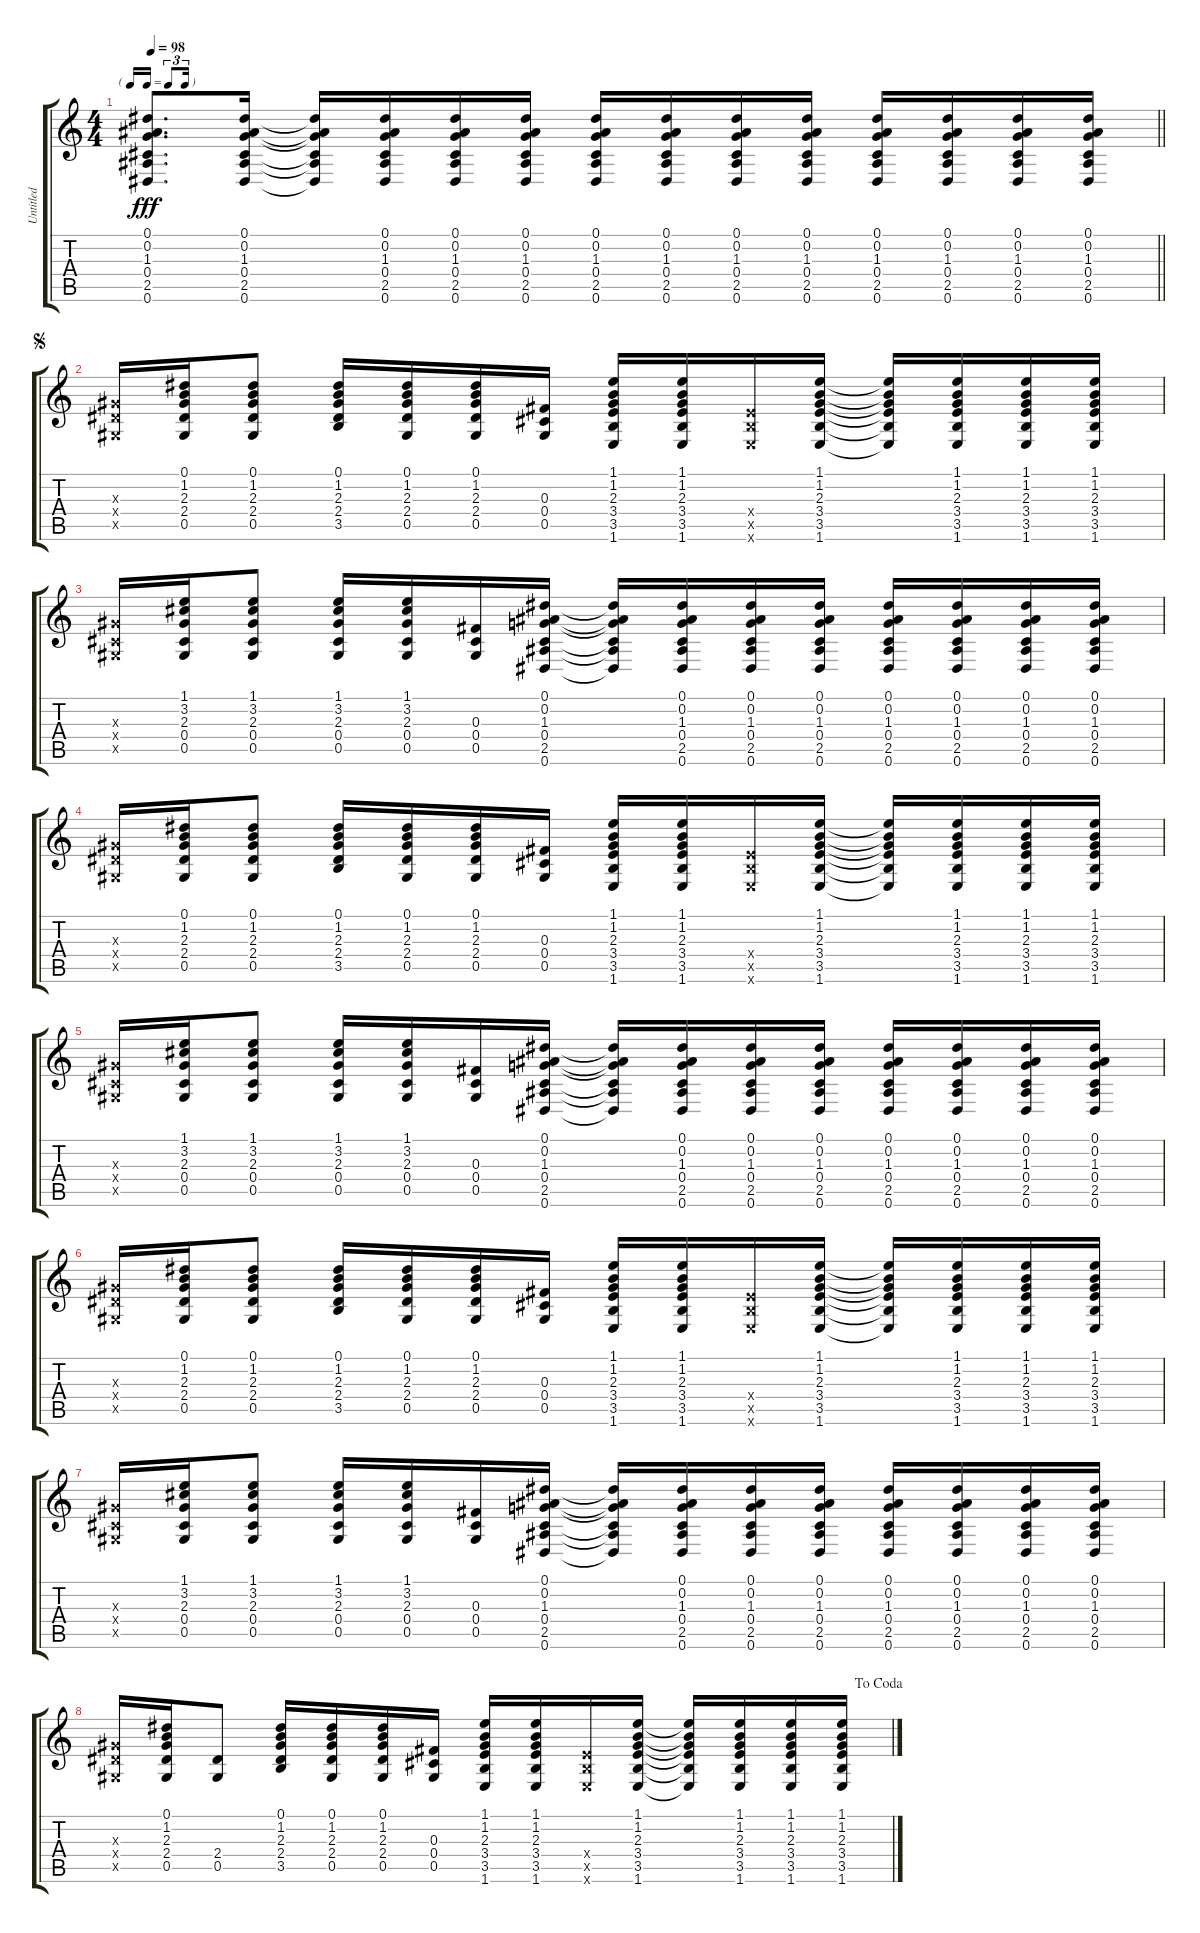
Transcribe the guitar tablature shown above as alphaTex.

\track ("Untitled" "Untitled") {instrument acousticguitarsteel}
\staff {score tabs}
\tuning (Eb4 Bb3 Gb3 Db3 Ab2 Eb2) {hide}
\ts (4 4)
\tf triplet16th
\tempo 98
\clef g2
\barLineRight lightlight
\ks c
(0.1 0.2 1.3 0.4 2.5 0.6).8{d dy fff} (0.1 0.2 1.3 0.4 2.5 0.6).16 (0.1{t} 0.2{t} 1.3{t} 0.4{t} 2.5{t} 0.6{t}).16 (0.1 0.2 1.3 0.4 2.5 0.6).16 (0.1 0.2 1.3 0.4 2.5 0.6).16 (0.1 0.2 1.3 0.4 2.5 0.6).16 (0.1 0.2 1.3 0.4 2.5 0.6).16 (0.1 0.2 1.3 0.4 2.5 0.6).16 (0.1 0.2 1.3 0.4 2.5 0.6).16 (0.1 0.2 1.3 0.4 2.5 0.6).16 (0.1 0.2 1.3 0.4 2.5 0.6).16 (0.1 0.2 1.3 0.4 2.5 0.6).16 (0.1 0.2 1.3 0.4 2.5 0.6).16 (0.1 0.2 1.3 0.4 2.5 0.6).16 |
\jump segno
(2.3{x} 2.4{x} 0.5{x}).16 (0.1 1.2 2.3 2.4 0.5).16 (0.1 1.2 2.3 2.4 0.5).8 (0.1 1.2 2.3 2.4 3.5).16 (0.1 1.2 2.3 2.4 0.5).16 (0.1 1.2 2.3 2.4 0.5).16 (0.3 0.4 0.5).16 (1.1 1.2 2.3 3.4 3.5 1.6).16 (1.1 1.2 2.3 3.4 3.5 1.6).16 (3.4{x} 3.5{x} 1.6{x}).16 (1.1 1.2 2.3 3.4 3.5 1.6).16 (1.1{t} 1.2{t} 2.3{t} 3.4{t} 3.5{t} 1.6{t}).16 (1.1 1.2 2.3 3.4 3.5 1.6).16 (1.1 1.2 2.3 3.4 3.5 1.6).16 (1.1 1.2 2.3 3.4 3.5 1.6).16 |
(2.3{x} 0.4{x} 0.5{x}).16 (1.1 3.2 2.3 0.4 0.5).16 (1.1 3.2 2.3 0.4 0.5).8 (1.1 3.2 2.3 0.4 0.5).16 (1.1 3.2 2.3 0.4 0.5).16 (0.3 0.4 0.5).16 (0.1 0.2 1.3 0.4 2.5 0.6).16 (0.1{t} 0.2{t} 1.3{t} 0.4{t} 2.5{t} 0.6{t}).16 (0.1 0.2 1.3 0.4 2.5 0.6).16 (0.1 0.2 1.3 0.4 2.5 0.6).16 (0.1 0.2 1.3 0.4 2.5 0.6).16 (0.1 0.2 1.3 0.4 2.5 0.6).16 (0.1 0.2 1.3 0.4 2.5 0.6).16 (0.1 0.2 1.3 0.4 2.5 0.6).16 (0.1 0.2 1.3 0.4 2.5 0.6).16 |
(2.3{x} 2.4{x} 0.5{x}).16 (0.1 1.2 2.3 2.4 0.5).16 (0.1 1.2 2.3 2.4 0.5).8 (0.1 1.2 2.3 2.4 3.5).16 (0.1 1.2 2.3 2.4 0.5).16 (0.1 1.2 2.3 2.4 0.5).16 (0.3 0.4 0.5).16 (1.1 1.2 2.3 3.4 3.5 1.6).16 (1.1 1.2 2.3 3.4 3.5 1.6).16 (3.4{x} 3.5{x} 1.6{x}).16 (1.1 1.2 2.3 3.4 3.5 1.6).16 (1.1{t} 1.2{t} 2.3{t} 3.4{t} 3.5{t} 1.6{t}).16 (1.1 1.2 2.3 3.4 3.5 1.6).16 (1.1 1.2 2.3 3.4 3.5 1.6).16 (1.1 1.2 2.3 3.4 3.5 1.6).16 |
(2.3{x} 0.4{x} 0.5{x}).16 (1.1 3.2 2.3 0.4 0.5).16 (1.1 3.2 2.3 0.4 0.5).8 (1.1 3.2 2.3 0.4 0.5).16 (1.1 3.2 2.3 0.4 0.5).16 (0.3 0.4 0.5).16 (0.1 0.2 1.3 0.4 2.5 0.6).16 (0.1{t} 0.2{t} 1.3{t} 0.4{t} 2.5{t} 0.6{t}).16 (0.1 0.2 1.3 0.4 2.5 0.6).16 (0.1 0.2 1.3 0.4 2.5 0.6).16 (0.1 0.2 1.3 0.4 2.5 0.6).16 (0.1 0.2 1.3 0.4 2.5 0.6).16 (0.1 0.2 1.3 0.4 2.5 0.6).16 (0.1 0.2 1.3 0.4 2.5 0.6).16 (0.1 0.2 1.3 0.4 2.5 0.6).16 |
(2.3{x} 2.4{x} 0.5{x}).16 (0.1 1.2 2.3 2.4 0.5).16 (0.1 1.2 2.3 2.4 0.5).8 (0.1 1.2 2.3 2.4 3.5).16 (0.1 1.2 2.3 2.4 0.5).16 (0.1 1.2 2.3 2.4 0.5).16 (0.3 0.4 0.5).16 (1.1 1.2 2.3 3.4 3.5 1.6).16 (1.1 1.2 2.3 3.4 3.5 1.6).16 (3.4{x} 3.5{x} 1.6{x}).16 (1.1 1.2 2.3 3.4 3.5 1.6).16 (1.1{t} 1.2{t} 2.3{t} 3.4{t} 3.5{t} 1.6{t}).16 (1.1 1.2 2.3 3.4 3.5 1.6).16 (1.1 1.2 2.3 3.4 3.5 1.6).16 (1.1 1.2 2.3 3.4 3.5 1.6).16 |
(2.3{x} 0.4{x} 0.5{x}).16 (1.1 3.2 2.3 0.4 0.5).16 (1.1 3.2 2.3 0.4 0.5).8 (1.1 3.2 2.3 0.4 0.5).16 (1.1 3.2 2.3 0.4 0.5).16 (0.3 0.4 0.5).16 (0.1 0.2 1.3 0.4 2.5 0.6).16 (0.1{t} 0.2{t} 1.3{t} 0.4{t} 2.5{t} 0.6{t}).16 (0.1 0.2 1.3 0.4 2.5 0.6).16 (0.1 0.2 1.3 0.4 2.5 0.6).16 (0.1 0.2 1.3 0.4 2.5 0.6).16 (0.1 0.2 1.3 0.4 2.5 0.6).16 (0.1 0.2 1.3 0.4 2.5 0.6).16 (0.1 0.2 1.3 0.4 2.5 0.6).16 (0.1 0.2 1.3 0.4 2.5 0.6).16 |
\jump dacoda
(2.3{x} 2.4{x} 0.5{x}).16 (0.1 1.2 2.3 2.4 0.5).16 (2.4 0.5).8 (0.1 1.2 2.3 2.4 3.5).16 (0.1 1.2 2.3 2.4 0.5).16 (0.1 1.2 2.3 2.4 0.5).16 (0.3 0.4 0.5).16 (1.1 1.2 2.3 3.4 3.5 1.6).16 (1.1 1.2 2.3 3.4 3.5 1.6).16 (3.4{x} 3.5{x} 1.6{x}).16 (1.1 1.2 2.3 3.4 3.5 1.6).16 (1.1{t} 1.2{t} 2.3{t} 3.4{t} 3.5{t} 1.6{t}).16 (1.1 1.2 2.3 3.4 3.5 1.6).16 (1.1 1.2 2.3 3.4 3.5 1.6).16 (1.1 1.2 2.3 3.4 3.5 1.6).16
